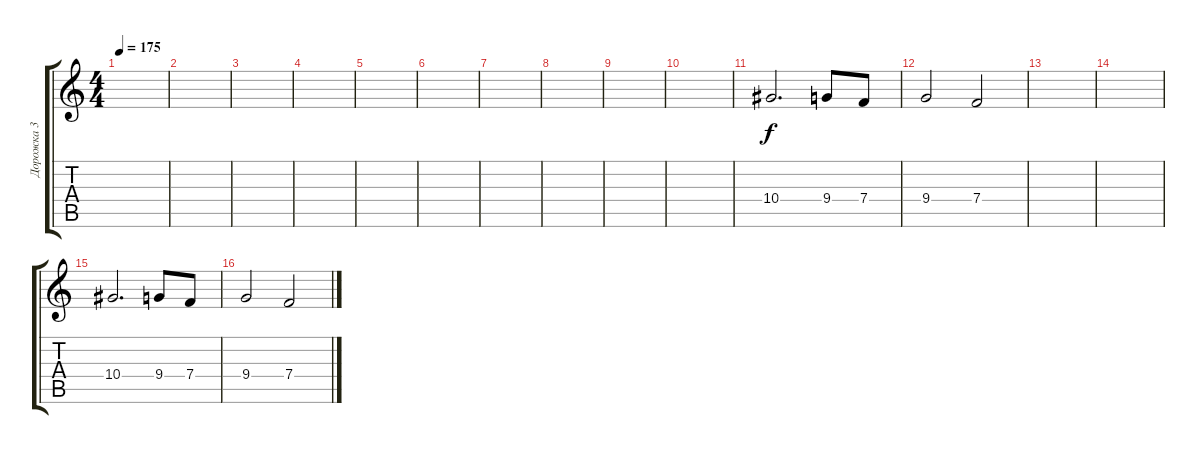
\track ("Дорожка 3" "Дорожка 3") {instrument distortionguitar}
\staff {score tabs}
\tuning (C4 G3 Eb3 Bb2 F2 C2) {hide}
\ts (4 4)
\tempo 175
\clef g2
\ks c
|
|
|
|
|
|
|
|
|
|
10.4.2{d} 9.4.8 7.4.8 |
9.4.2 7.4.2 |
|
|
10.4.2{d} 9.4.8 7.4.8 |
9.4.2 7.4.2
